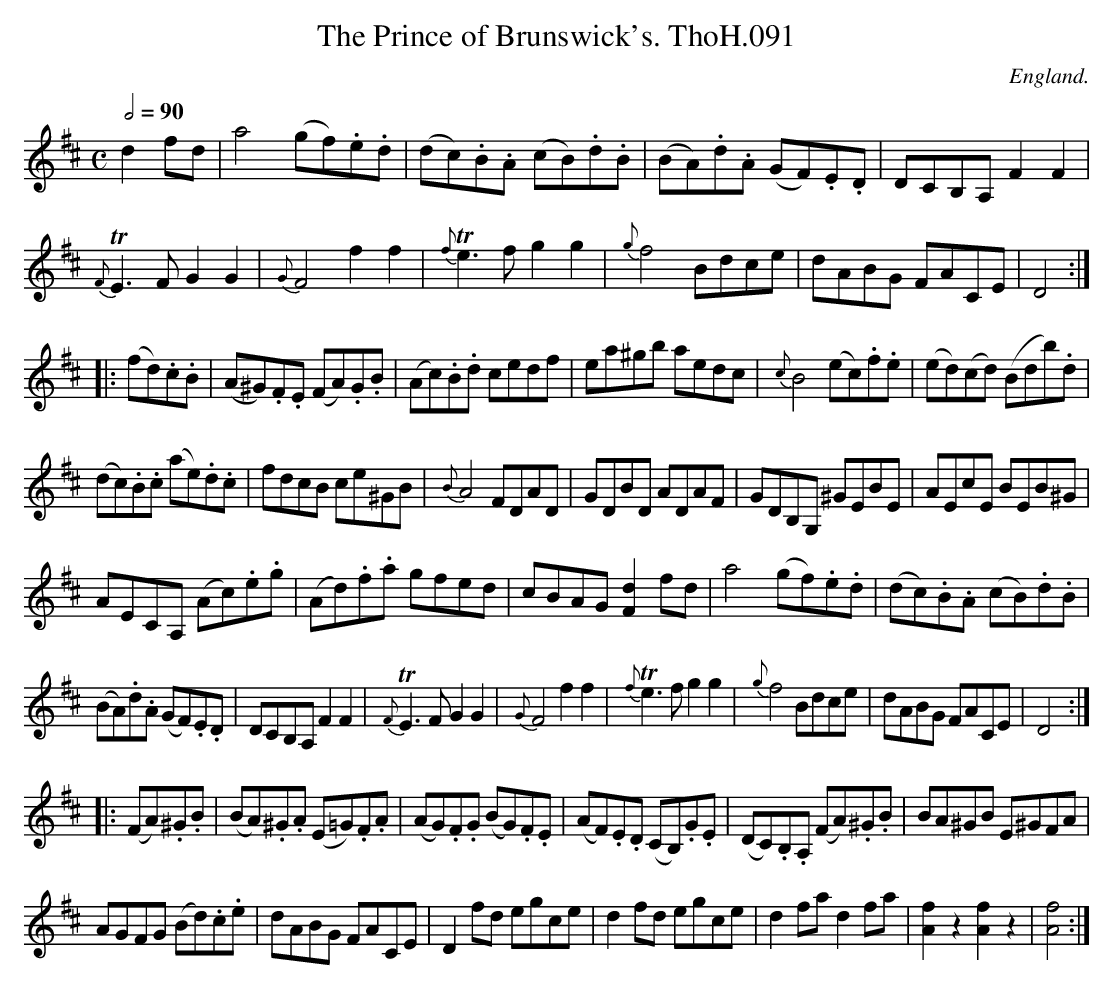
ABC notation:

X:1
T:Prince of Brunswick's. ThoH.091, The
Q:1/2=90
M:C
L:1/8
O:England.
K:D
d2fd|a4(gf).e.d|(dc).B.A (cB).d.B|(BA).d.A (GF).E.D|DCB,A,F2F2|
{F}TE3FG2G2|{G}F4f2f2|{f}Te3fg2g2|{g}f4Bdce|dABG FACE|D4:|
|:(fd).c.B|(A^G).F.E (FA).G.B|(Ac).B.d cedf|ea^gb aedc|{c}B4(ec).f.e|(ed)(cd) (Bdb).d|
(dc).B.c (ae).d.c|fdcB ce^GB|{B}A4FDAD|GDBD ADAF|GDB,G, ^GEBE|AEcE BEB^G|
AECA, (Ac).e.g|(Ad).f.a gfed|cBAG[d2F2]fd|a4(gf).e.d|(dc).B.A (cB).d.B|
(BA).d.A (GF).E.D|DCB,A,F2F2|{F}TE3FG2G2|{G}F4f2f2|{f}Te3fg2g2|{g}f4Bdce|dABG FACE|D4:|
|:(FA).^G.B|(BA).^G.A (E=G).F.A|(AG).F.G (BG).F.E|(AF).E.D (CB,).G.E|(DC).B,.A, (FA).^G.B|BA^GB E^GFA|
AGFG (Bd).c.e|dABG FACE|D2fd egce|d2fd egce|d2fad2fa|[f2A2]z2[f2A2]z2|[f4A4]:|
